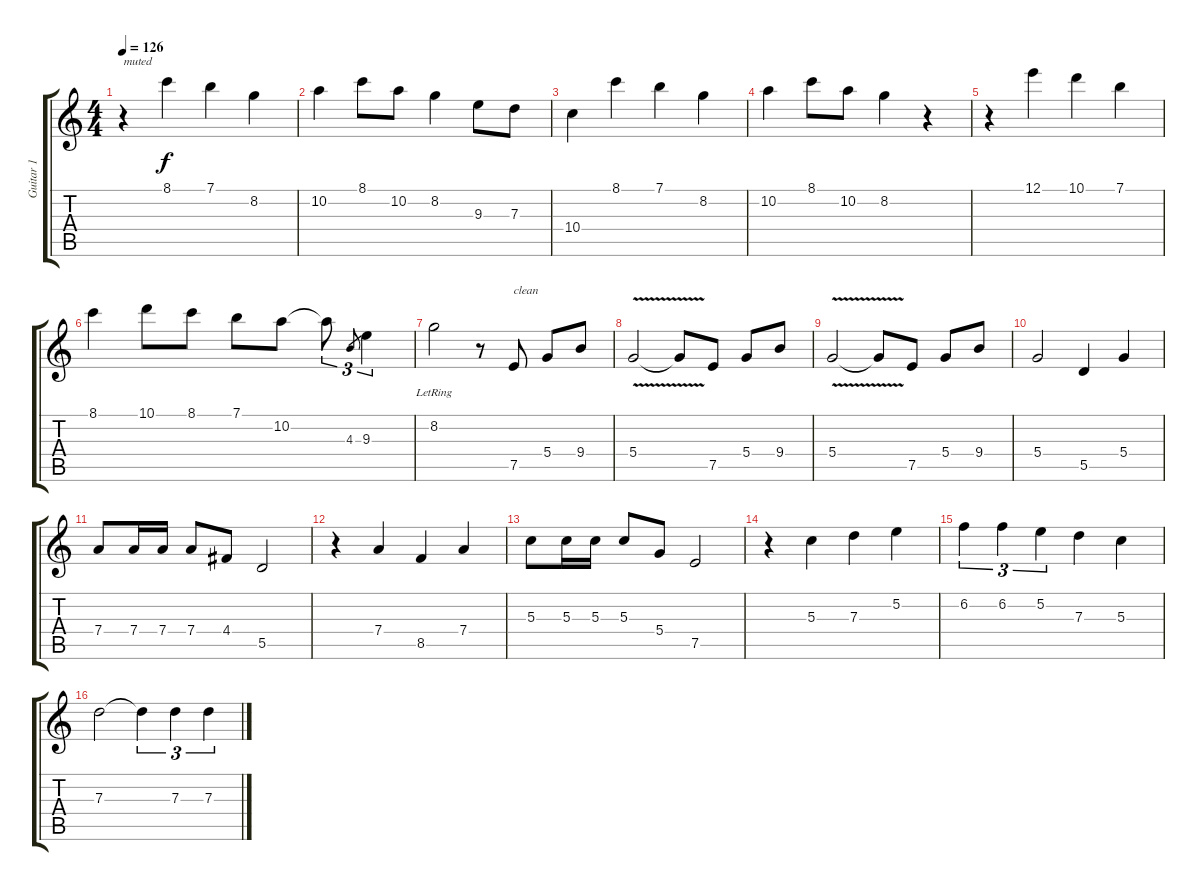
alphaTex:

\track ("Guitar 1" "Guitar 1") {instrument electricguitarclean}
\staff {score tabs}
\tuning (E4 B3 G3 D3 A2 E2) {hide}
\ts (4 4)
\tempo 126
\clef g2
\ks c
r.4{txt "muted" dy f instrument electricguitarmuted} 8.1.4 7.1.4 8.2.4 |
10.2.4 8.1.8 10.2.8 8.2.4 9.3.8 7.3.8 |
10.4.4 8.1.4 7.1.4 8.2.4 |
10.2.4 8.1.8 10.2.8 8.2.4 r.4 |
r.4 12.1.4 10.1.4 7.1.4 |
8.1.4 10.1.8 8.1.8 7.1.8 10.2.8 10.2{t}.8{tu (3 2)} 4.3.8{gr} 9.3.4{tu (3 2)} |
8.2{lr}.2 r.8 7.5.8{txt "clean" instrument electricguitarclean} 5.4.8 9.4.8 |
5.4{v}.2 5.4{t}.8 7.5.8 5.4.8 9.4.8 |
5.4{v}.2 5.4{t}.8 7.5.8 5.4.8 9.4.8 |
5.4.2 5.5.4 5.4.4 |
7.4.8 7.4.16 7.4.16 7.4.8 4.4.8 5.5.2 |
r.4 7.4.4 8.5.4 7.4.4 |
5.3.8 5.3.16 5.3.16 5.3.8 5.4.8 7.5.2 |
r.4 5.3.4 7.3.4 5.2.4 |
6.2.4{tu (3 2)} 6.2.4{tu (3 2)} 5.2.4{tu (3 2)} 7.3.4 5.3.4 |
7.3.2 7.3{t}.4{tu (3 2)} 7.3.4{tu (3 2)} 7.3.4{tu (3 2)}
